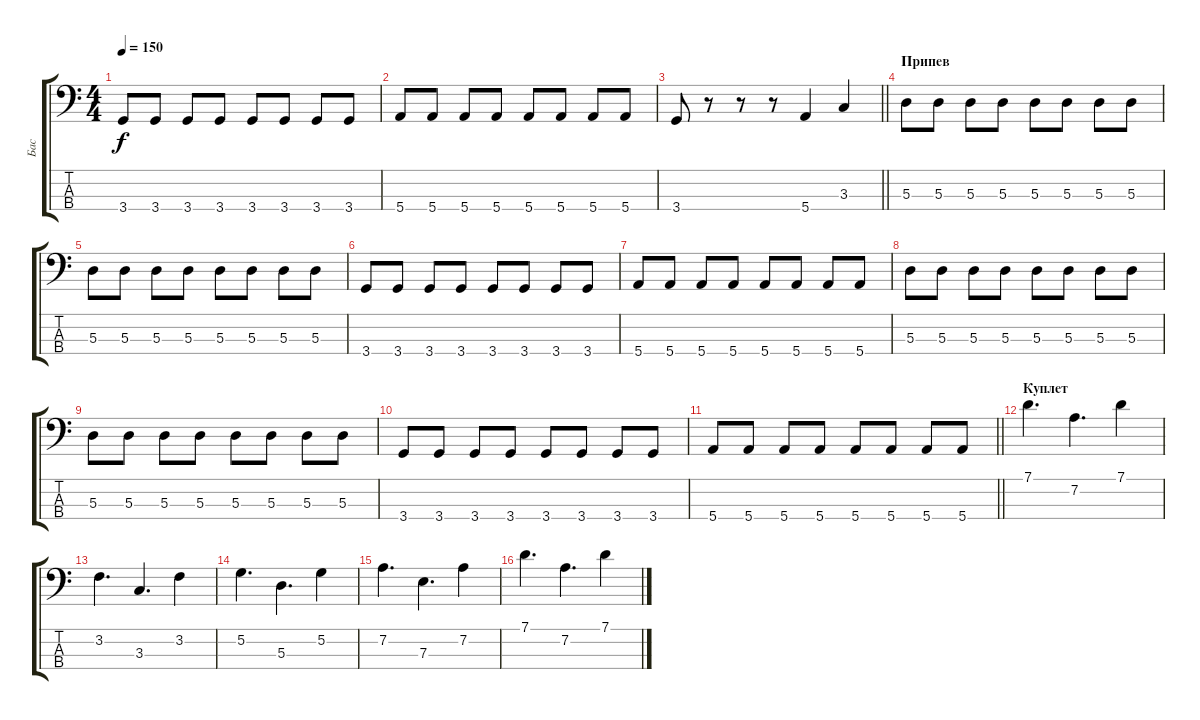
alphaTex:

\track ("Бас" "Бас") {instrument electricbassfinger}
\staff {score tabs}
\tuning (G2 D2 A1 E1) {hide}
\ts (4 4)
\tempo 150
\clef f4
\ks c
3.4.8{dy f} 3.4.8 3.4.8 3.4.8 3.4.8 3.4.8 3.4.8 3.4.8 |
5.4.8 5.4.8 5.4.8 5.4.8 5.4.8 5.4.8 5.4.8 5.4.8 |
\barLineRight lightlight
3.4.8 r.8 r.8 r.8 5.4.4 3.3.4 |
\section ("" "Припев")
5.3.8 5.3.8 5.3.8 5.3.8 5.3.8 5.3.8 5.3.8 5.3.8 |
5.3.8 5.3.8 5.3.8 5.3.8 5.3.8 5.3.8 5.3.8 5.3.8 |
3.4.8 3.4.8 3.4.8 3.4.8 3.4.8 3.4.8 3.4.8 3.4.8 |
5.4.8 5.4.8 5.4.8 5.4.8 5.4.8 5.4.8 5.4.8 5.4.8 |
5.3.8 5.3.8 5.3.8 5.3.8 5.3.8 5.3.8 5.3.8 5.3.8 |
5.3.8 5.3.8 5.3.8 5.3.8 5.3.8 5.3.8 5.3.8 5.3.8 |
3.4.8 3.4.8 3.4.8 3.4.8 3.4.8 3.4.8 3.4.8 3.4.8 |
\barLineRight lightlight
5.4.8 5.4.8 5.4.8 5.4.8 5.4.8 5.4.8 5.4.8 5.4.8 |
\section ("" "Куплет")
7.1.4{d} 7.2.4{d} 7.1.4 |
3.2.4{d} 3.3.4{d} 3.2.4 |
5.2.4{d} 5.3.4{d} 5.2.4 |
7.2.4{d} 7.3.4{d} 7.2.4 |
7.1.4{d} 7.2.4{d} 7.1.4
